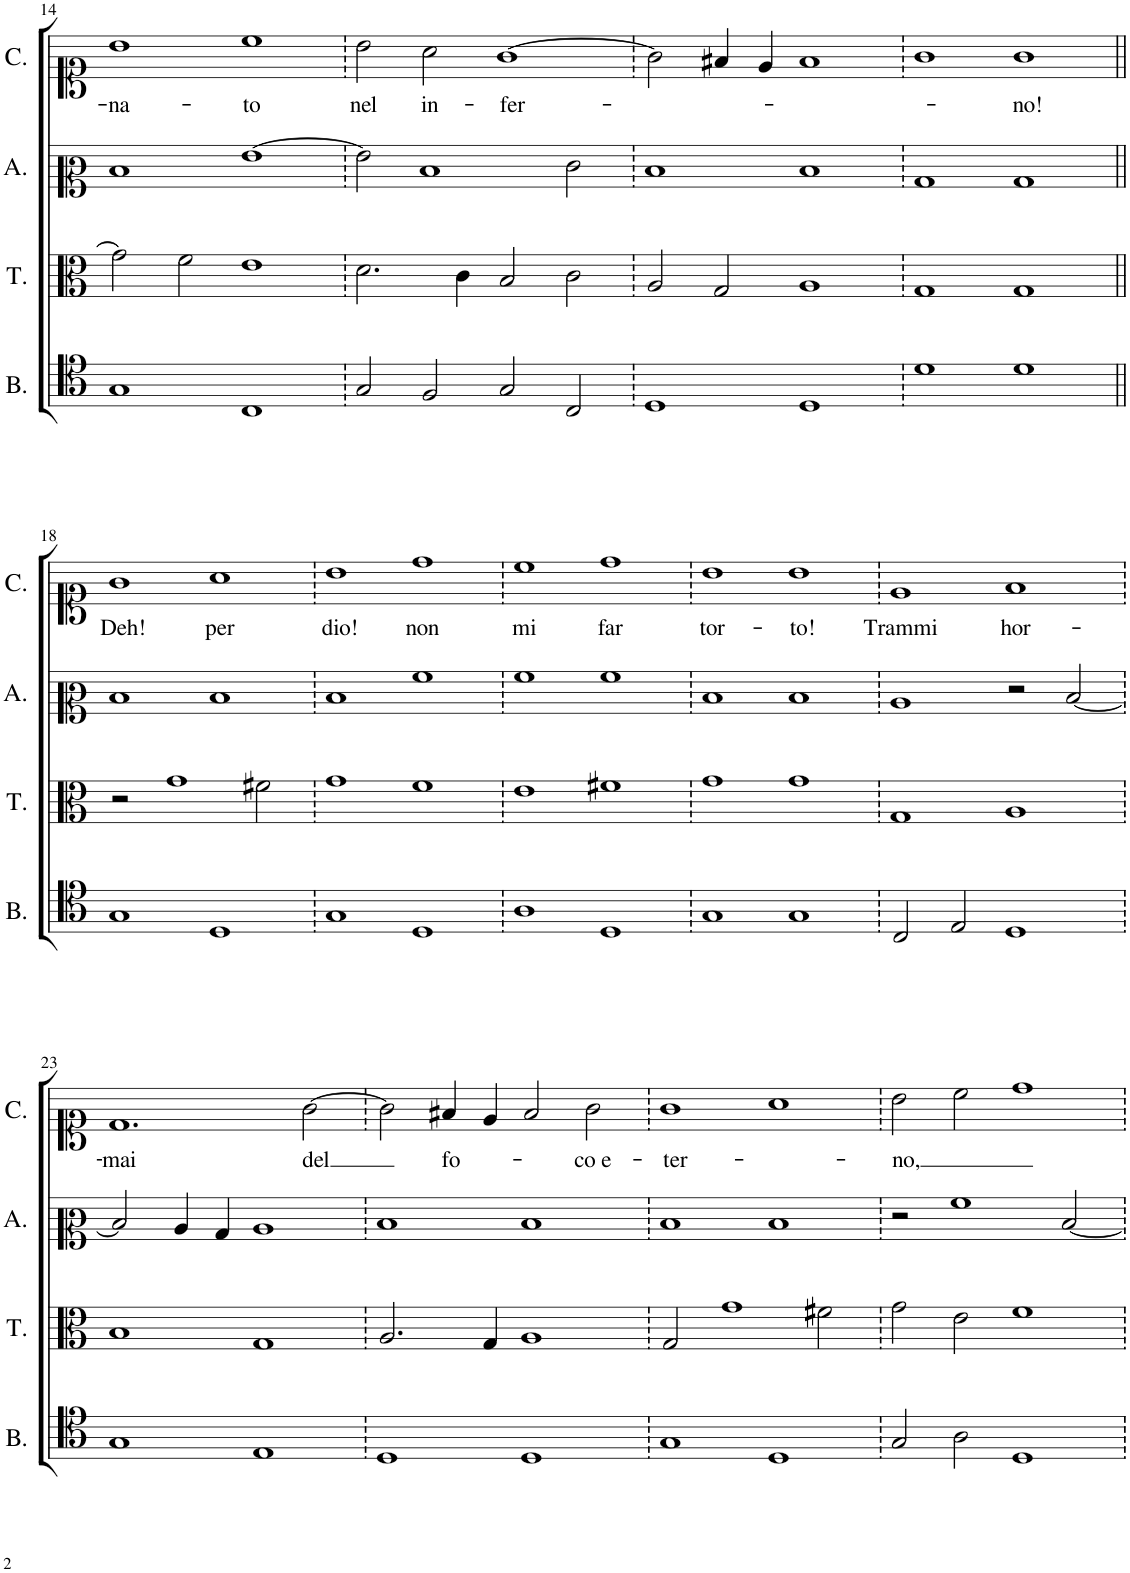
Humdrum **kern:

**kern	**kern	**kern	**kern	**text
*part4	*part3	*part2	*part1	*part1
*staff4	*staff3	*staff2	*staff1	*staff1
*I"Bassus	*I"Tenor	*I"Altus	*I"Cantus	*
*I'B.	*I'T.	*I'A.	*I'C.	*
!!LO:PB:g=z
*clefC4	*clefC3	*clefC2	*clefC1	*
*k[]	*k[]	*k[]	*k[]	*
*M8/4	*M8/4	*M8/4	*M8/4	*
=14	=14	=14	=14	=14
!	!	!	!	!LO:LY:b
1G	2g\]	1d	1b	-na-
.	2f\	.	.	.
!	!	!	!	!LO:LY:b
1C	1e	[1g	1cc	-to
=15	=15	=15	=15	=15
!	!	!	!	!LO:LY:b
2G/	2.d\	2g\]	2b\	nel
!	!	!	!	!LO:LY:b
2F/	.	1d	2a\	in-
.	4c\	.	.	.
!	!	!	!	!LO:LY:b
2G/	2B/	.	[1g	-fer-
2C/	2c\	2e\	.	.
=16	=16	=16	=16	=16
1D	2A/	1d	2g\]	.
.	2G/	.	4f#X/	.
.	.	.	4e/	.
1D	1A	1d	1f#	.
=17	=17	=17	=17	=17
1d	1G	1B	1g	.
!	!	!	!	!LO:LY:b
1d	1G	1B	1g	-no!
!!LO:LB:g=z
=18||	=18||	=18||	=18||	=18||
!	!	!	!	!LO:LY:b
1G	2r	1d	1g	Deh!
.	1g	.	.	.
!	!	!	!	!LO:LY:b
1D	.	1d	1a	per
.	2f#X\	.	.	.
=19	=19	=19	=19	=19
!	!	!	!	!LO:LY:b
1G	1g	1d	1b	dio!
!	!	!	!	!LO:LY:b
1D	1f	1a	1dd	non
=20	=20	=20	=20	=20
!	!	!	!	!LO:LY:b
1A	1e	1a	1cc	mi
!	!	!	!	!LO:LY:b
1D	1f#X	1a	1dd	far
=21	=21	=21	=21	=21
!	!	!	!	!LO:LY:b
1G	1g	1d	1b	tor-
!	!	!	!	!LO:LY:b
1G	1g	1d	1b	-to!
=22	=22	=22	=22	=22
!	!	!	!	!LO:LY:b
2C/	1G	1c	1e	Trammi
2E/	.	.	.	.
!	!	!	!	!LO:LY:b
1D	1A	2r	1f	hor-
.	.	[2d/	.	.
!!LO:LB:g=z
=23	=23	=23	=23	=23
!	!	!	!	!LO:LY:b
1G	1B	2d/]	1.d	-mai
.	.	4c/	.	.
.	.	4B/	.	.
1E	1G	1c	.	.
!	!	!	!	!LO:LY:b
.	.	.	[2g\	-del
=24	=24	=24	=24	=24
1D	2.A/	1d	2g\]	.
!	!	!	!	!LO:LY:b
.	.	.	4f#X/	fo-
.	4G/	.	4e/	.
1D	1A	1d	2f#/	.
!	!	!	!	!LO:LY:b
.	.	.	2g\	-co e-
=25	=25	=25	=25	=25
!	!	!	!	!LO:LY:b
1G	2G/	1d	1g	-ter-
.	1g	.	.	.
1D	.	1d	1a	.
.	2f#X\	.	.	.
=26	=26	=26	=26	=26
!	!	!	!	!LO:LY:b
2G/	2g\	2r	2b\	-no,
2A\	2e\	1a	2cc\	.
1D	1f	.	1dd	.
.	.	[2d/	.	.
=	=	=	=	=
*-	*-	*-	*-	*-
